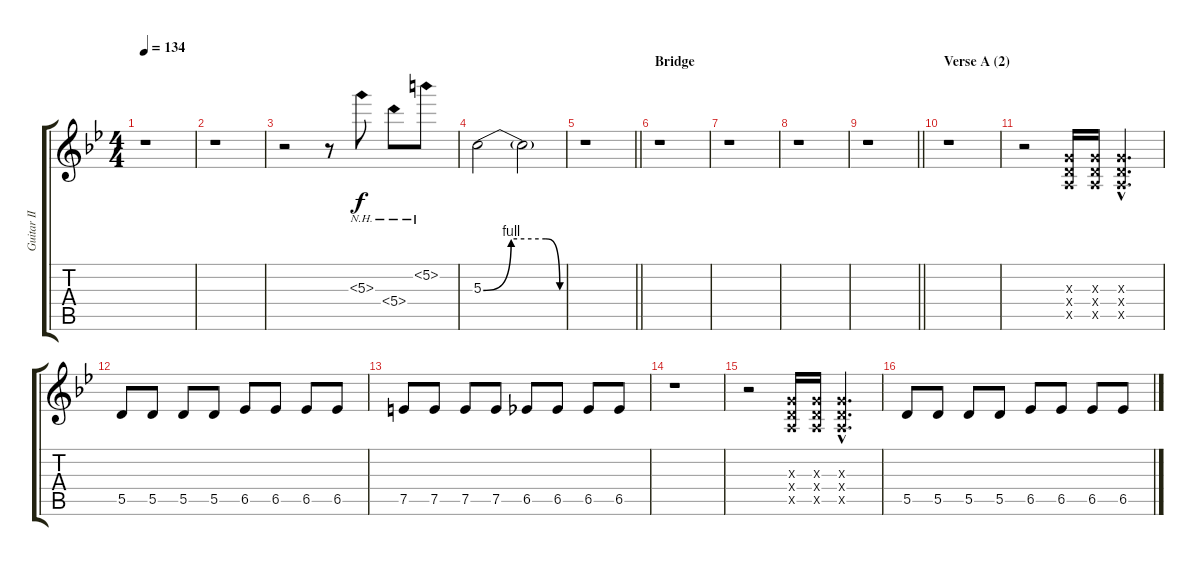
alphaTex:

\track ("Guitar II" "Guitar II") {instrument distortionguitar}
\staff {score tabs}
\tuning (E4 B3 G3 D3 A2 E2) {hide}
\ts (4 4)
\tempo 134
\clef g2
\ks gminor
r.1{dy f} |
r.1 |
r.2 r.8 5.3{nh}.8 5.4{nh}.8 5.2{nh}.8 |
5.3{be (custom 0 0 20 4 45 4 55 0 60 0)}.2 5.3{t}.2 |
\barLineRight lightlight
r.1 |
\section ("" "Bridge")
r.1 |
r.1 |
r.1 |
\barLineRight lightlight
r.1 |
\section ("" "Verse A (2)")
r.1 |
r.2 (0.3{x} 0.4{x} 0.5{x}).16 (0.3{x} 0.4{x} 0.5{x}).16 (0.3{hac x} 0.4{hac x} 0.5{hac x}).4{d} |
5.5.8 5.5.8 5.5.8 5.5.8 6.5.8 6.5.8 6.5.8 6.5.8 |
7.5.8 7.5.8 7.5.8 7.5.8 6.5.8 6.5.8 6.5.8 6.5.8 |
r.1 |
r.2 (0.3{x} 0.4{x} 0.5{x}).16 (0.3{x} 0.4{x} 0.5{x}).16 (0.3{hac x} 0.4{hac x} 0.5{hac x}).4{d} |
5.5.8 5.5.8 5.5.8 5.5.8 6.5.8 6.5.8 6.5.8 6.5.8
